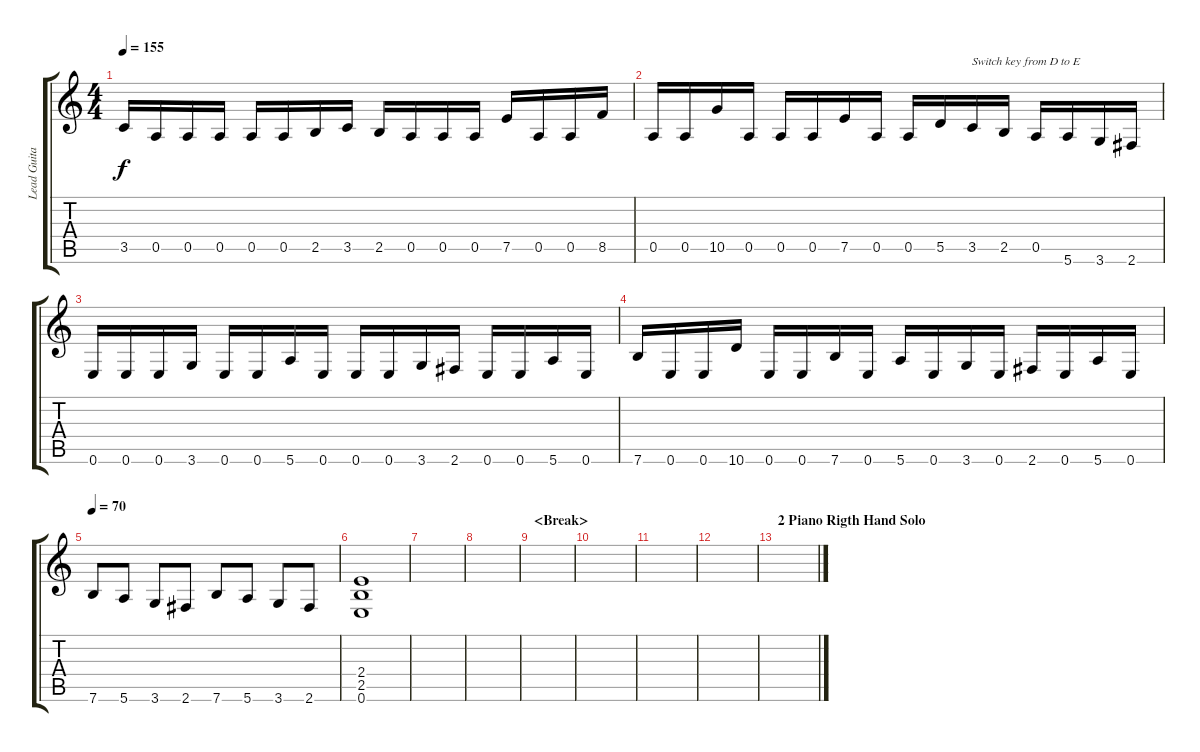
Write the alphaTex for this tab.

\track ("Lead Guitar" "Lead Guita") {instrument distortionguitar}
\staff {score tabs}
\tuning (E4 B3 G3 D3 A2 E2) {hide}
\ts (4 4)
\tempo 155
\clef g2
\ks c
3.5.16{dy f} 0.5.16 0.5.16 0.5.16 0.5.16 0.5.16 2.5.16 3.5.16 2.5.16 0.5.16 0.5.16 0.5.16 7.5.16 0.5.16 0.5.16 8.5.16 |
0.5.16 0.5.16 10.5.16 0.5.16 0.5.16{txt "                            "} 0.5.16 7.5.16 0.5.16 0.5.16 5.5.16 3.5.16{txt "Switch key from D to E"} 2.5.16 0.5.16 5.6.16 3.6.16 2.6.16 |
0.6.16 0.6.16 0.6.16 3.6.16 0.6.16 0.6.16 5.6.16 0.6.16 0.6.16 0.6.16 3.6.16 2.6.16 0.6.16 0.6.16 5.6.16 0.6.16 |
7.6.16 0.6.16 0.6.16 10.6.16 0.6.16 0.6.16 7.6.16 0.6.16 5.6.16 0.6.16 3.6.16 0.6.16 2.6.16 0.6.16 5.6.16 0.6.16 |
\tempo 70
7.6.8 5.6.8 3.6.8 2.6.8 7.6.8 5.6.8 3.6.8 2.6.8 |
(2.4 2.5 0.6).1 |
|
|
\section ("" "<Break>")
|
|
|
|
\section ("" "2 Piano Rigth Hand Solo")
